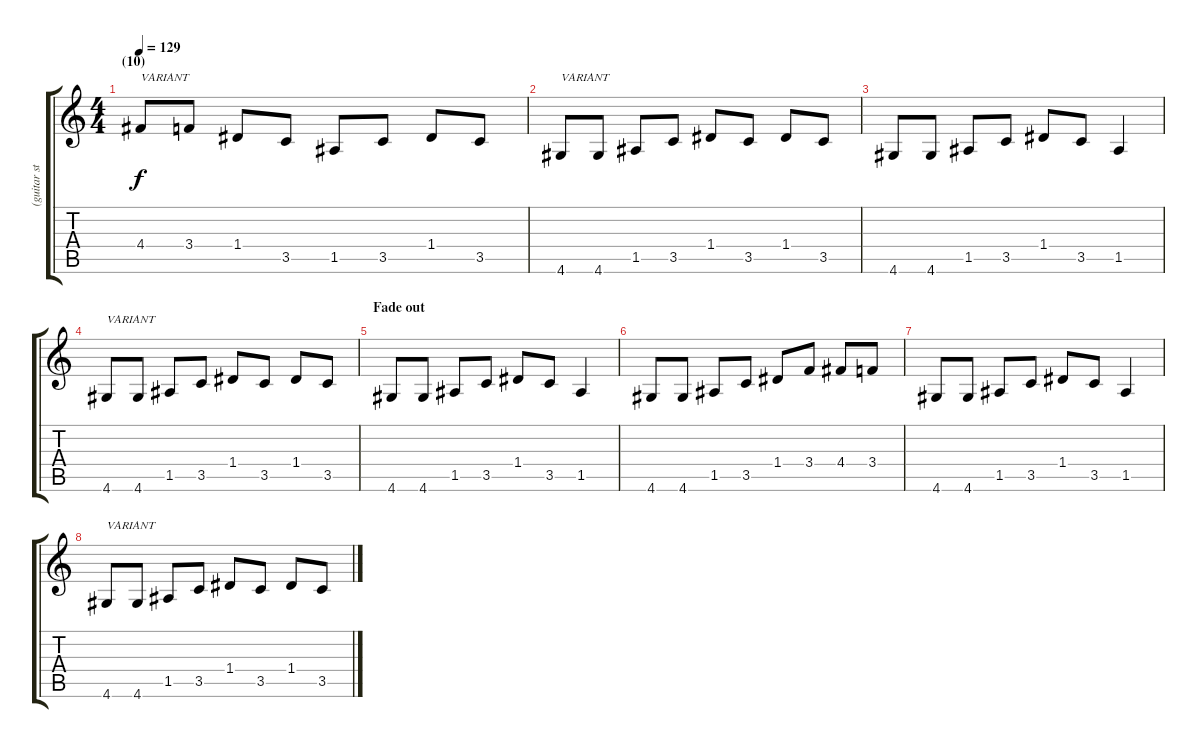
\track ("(guitar stereo fx)" "(guitar st") {instrument electricguitarclean}
\staff {score tabs}
\tuning (E4 B3 G3 D3 A2 E2) {hide}
\ts (4 4)
\section ("" "(10)")
\tempo 129
\clef g2
\ks c
4.4.8{txt "VARIANT" dy f} 3.4.8 1.4.8 3.5.8 1.5.8 3.5.8 1.4.8 3.5.8 |
4.6.8{txt "VARIANT"} 4.6.8 1.5.8 3.5.8 1.4.8 3.5.8 1.4.8 3.5.8 |
4.6.8 4.6.8 1.5.8 3.5.8 1.4.8 3.5.8 1.5.4 |
4.6.8{txt "VARIANT"} 4.6.8 1.5.8 3.5.8 1.4.8 3.5.8 1.4.8 3.5.8 |
\section ("" "Fade out")
4.6.8 4.6.8 1.5.8 3.5.8 1.4.8 3.5.8 1.5.4 |
4.6.8 4.6.8 1.5.8 3.5.8 1.4.8 3.4.8 4.4.8 3.4.8 |
4.6.8 4.6.8 1.5.8 3.5.8 1.4.8 3.5.8 1.5.4 |
4.6.8{txt "VARIANT"} 4.6.8 1.5.8 3.5.8 1.4.8 3.5.8 1.4.8 3.5.8
